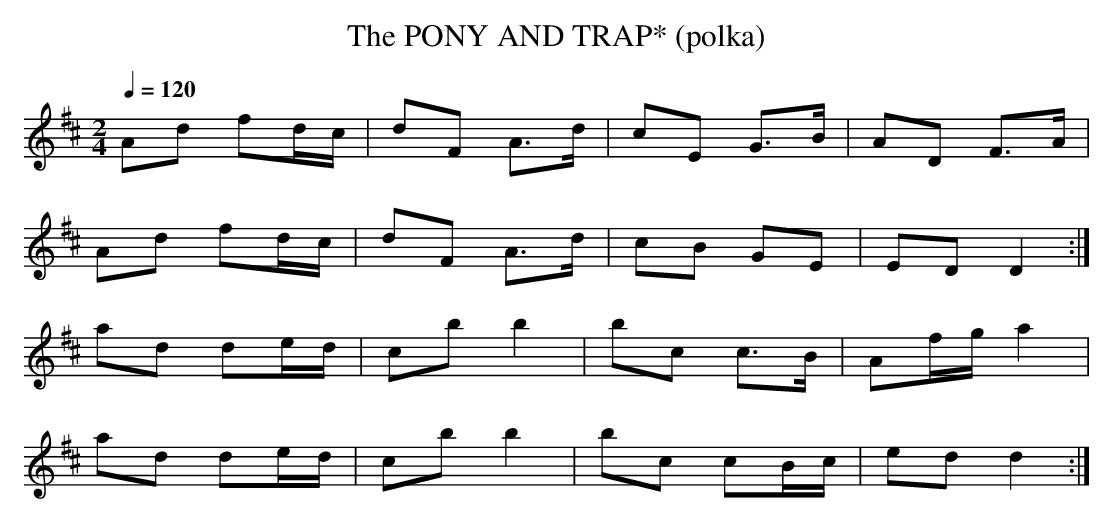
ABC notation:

X:1
T:PONY AND TRAP* (polka), The
Q:1/4=120
L:1/8
M:2/4
K:D
Ad fd/c/|dF A>d|cE G>B|AD F>A|
Ad fd/c/|dF A>d|cB GE|ED D2:|
ad de/d/|cb b2|bc c>B|Af/g/ a2|
ad de/d/|cb b2|bc cB/c/|edd2:|
